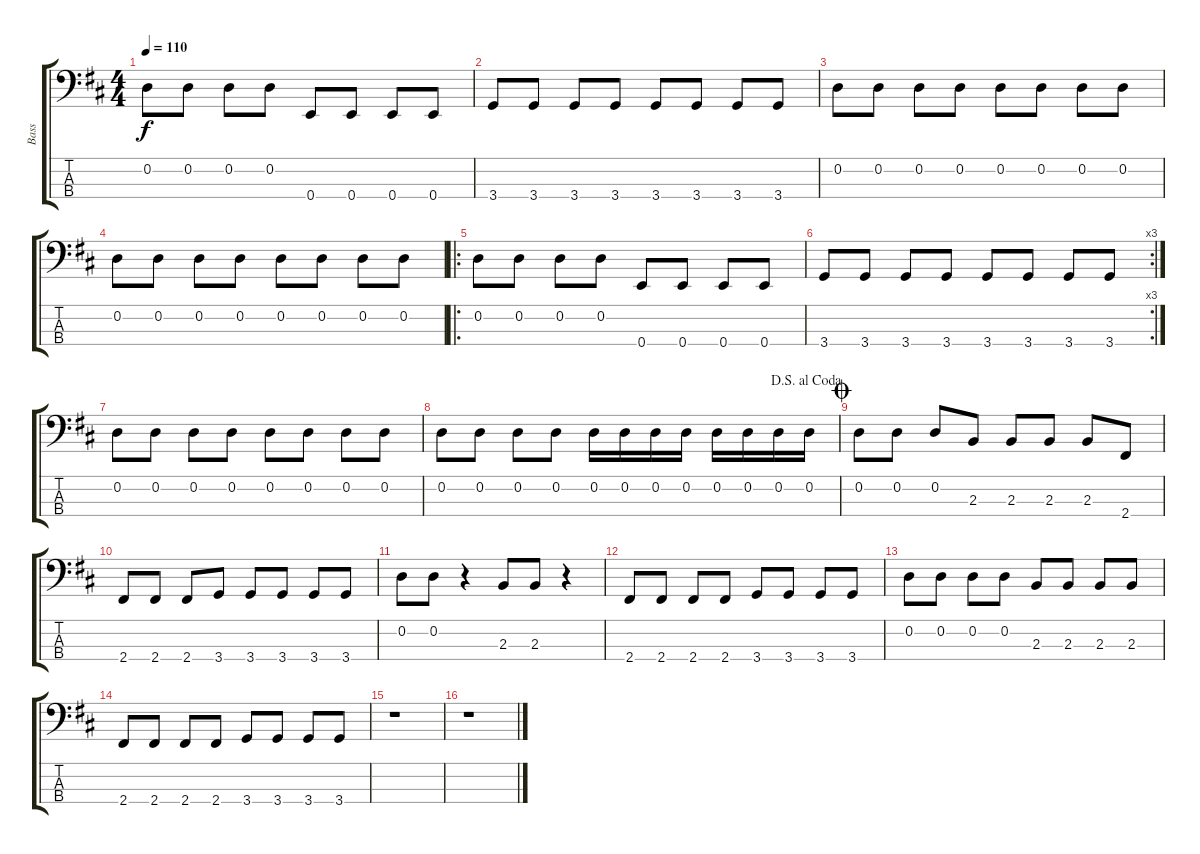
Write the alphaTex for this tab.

\track ("Bass" "Bass") {instrument electricbassfinger}
\staff {score tabs}
\tuning (G2 D2 A1 E1) {hide}
\ts (4 4)
\tempo 110
\clef f4
\ks d
0.2.8{dy f} 0.2.8 0.2.8 0.2.8 0.4.8 0.4.8 0.4.8 0.4.8 |
3.4.8 3.4.8 3.4.8 3.4.8 3.4.8 3.4.8 3.4.8 3.4.8 |
0.2.8 0.2.8 0.2.8 0.2.8 0.2.8 0.2.8 0.2.8 0.2.8 |
0.2.8 0.2.8 0.2.8 0.2.8 0.2.8 0.2.8 0.2.8 0.2.8 |
\ro
0.2.8 0.2.8 0.2.8 0.2.8 0.4.8 0.4.8 0.4.8 0.4.8 |
\rc 3
3.4.8 3.4.8 3.4.8 3.4.8 3.4.8 3.4.8 3.4.8 3.4.8 |
0.2.8 0.2.8 0.2.8 0.2.8 0.2.8 0.2.8 0.2.8 0.2.8 |
\jump dalsegnoalcoda
0.2.8 0.2.8 0.2.8 0.2.8 0.2.16 0.2.16 0.2.16 0.2.16 0.2.16 0.2.16 0.2.16 0.2.16 |
\jump coda
0.2.8 0.2.8 0.2.8 2.3.8 2.3.8 2.3.8 2.3.8 2.4.8 |
2.4.8 2.4.8 2.4.8 3.4.8 3.4.8 3.4.8 3.4.8 3.4.8 |
0.2.8 0.2.8 r.4 2.3.8 2.3.8 r.4 |
2.4.8 2.4.8 2.4.8 2.4.8 3.4.8 3.4.8 3.4.8 3.4.8 |
0.2.8 0.2.8 0.2.8 0.2.8 2.3.8 2.3.8 2.3.8 2.3.8 |
2.4.8 2.4.8 2.4.8 2.4.8 3.4.8 3.4.8 3.4.8 3.4.8 |
r.1 |
r.1
